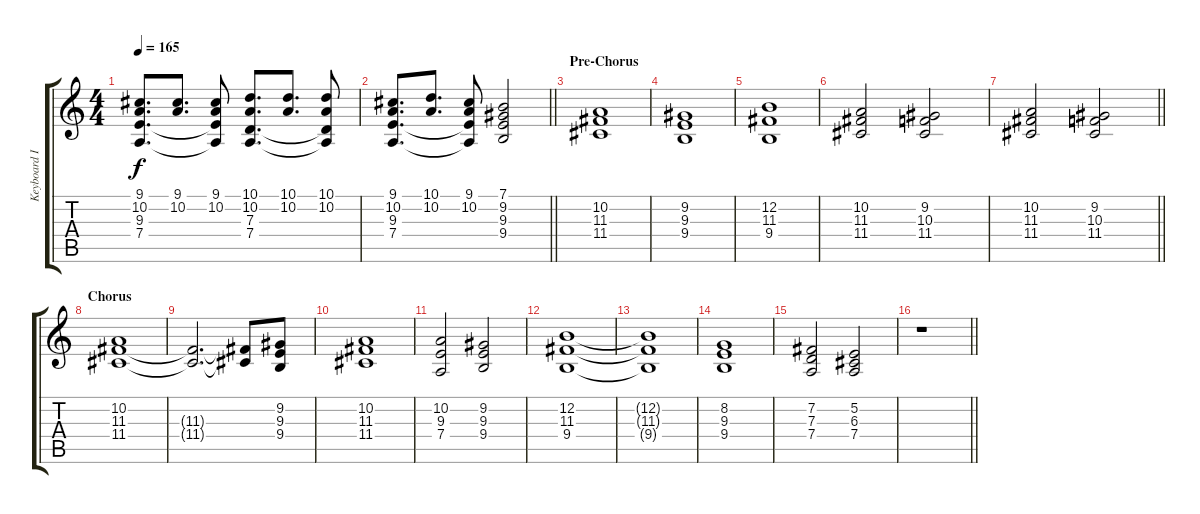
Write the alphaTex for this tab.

\track ("Keyboard II" "Keyboard I") {instrument synthstrings1}
\staff {score tabs}
\tuning (E4 B3 G3 D3 A2 E2) {hide}
\ts (4 4)
\tempo 165
\clef g2
\ks c
(9.1 10.2 9.3 7.4).8{d dy f} (9.1 10.2).8{d} (9.1 10.2 9.3{t} 7.4{t}).8 (10.1 10.2 7.3 7.4).8{d} (10.1 10.2).8{d} (10.1 10.2 7.3{t} 7.4{t}).8 |
\barLineRight lightlight
(9.1 10.2 9.3 7.4).8{d} (10.1 10.2).8{d} (9.1 10.2 9.3{t} 7.4{t}).8 (7.1 9.2 9.3 9.4).2 |
\section ("" "Pre-Chorus")
(10.2 11.3 11.4).1 |
(9.2 9.3 9.4).1 |
(12.2 11.3 9.4).1 |
(10.2 11.3 11.4).2 (9.2 10.3 11.4).2 |
\barLineRight lightlight
(10.2 11.3 11.4).2 (9.2 10.3 11.4).2 |
\section ("" "Chorus")
(10.2 11.3 11.4).1 |
(11.3{t} 11.4{t}).2{d} (11.3{t} 11.4{t}).8 (9.2 9.3 9.4).8 |
(10.2 11.3 11.4).1 |
(10.2 9.3 7.4).2 (9.2 9.3 9.4).2 |
(12.2 11.3 9.4).1 |
(12.2{t} 11.3{t} 9.4{t}).1 |
(8.2 9.3 9.4).1 |
(7.2 7.3 7.4).2 (5.2 6.3 7.4).2 |
\barLineRight lightlight
r.1
